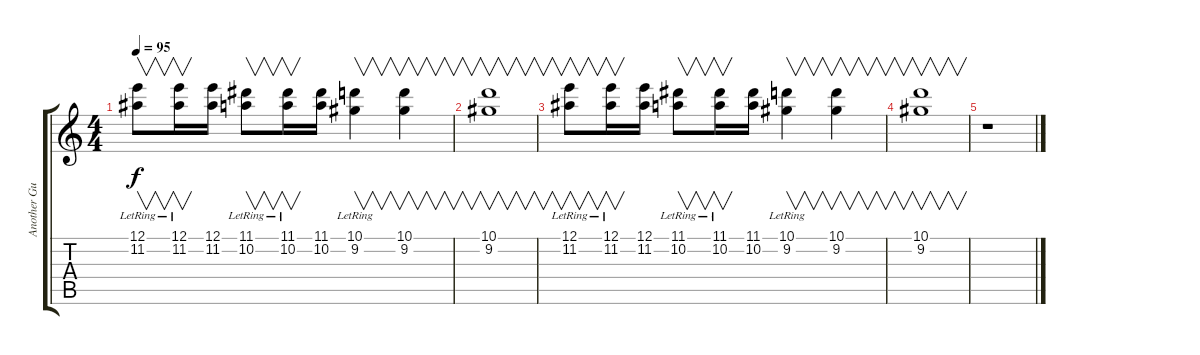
\track ("Another Guitar" "Another Gu") {instrument overdrivenguitar}
\staff {score tabs}
\tuning (E4 B3 G3 D3 A2 D2) {hide}
\ts (4 4)
\tempo 95
\clef g2
\ks c
(12.1{lr} 11.2{lr}).8{v dy f} (12.1{lr} 11.2{lr}).16{v} (12.1 11.2).16 (11.1{lr} 10.2{lr}).8{v} (11.1{lr} 10.2{lr}).16{v} (11.1 10.2).16 (10.1{lr} 9.2{lr}).4{v} (10.1 9.2).4{v} |
(10.1 9.2).1{v} |
(12.1{lr} 11.2{lr}).8{v} (12.1{lr} 11.2{lr}).16{v} (12.1 11.2).16 (11.1{lr} 10.2{lr}).8{v} (11.1{lr} 10.2{lr}).16{v} (11.1 10.2).16 (10.1{lr} 9.2{lr}).4{v} (10.1 9.2).4{v} |
(10.1 9.2).1{v} |
r.1
